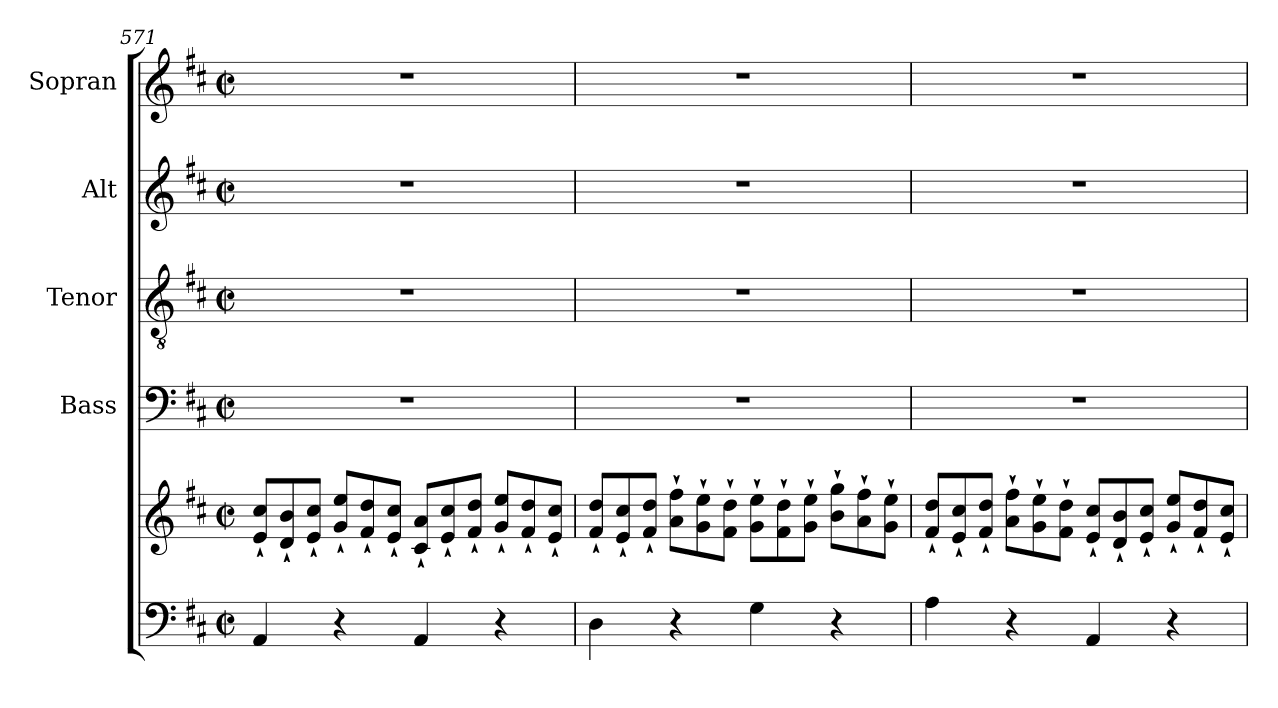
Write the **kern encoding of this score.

**kern	**kern	**kern	**kern	**kern	**kern
*part5	*part5	*part4	*part3	*part2	*part1
*staff6	*staff5	*staff4	*staff3	*staff2	*staff1
*	*	*I"Bass	*I"Tenor	*I"Alt	*I"Sopran
*	*	*I'B.	*I'T.	*I'A.	*I'S.
*clefF4	*clefG2	*clefF4	*clefGv2	*clefG2	*clefG2
*k[f#c#]	*k[f#c#]	*k[f#c#]	*k[f#c#]	*k[f#c#]	*k[f#c#]
*D:	*D:	*D:	*D:	*D:	*D:
*M2/2	*M2/2	*M2/2	*M2/2	*M2/2	*M2/2
*met(c|)	*met(c|)	*met(c|)	*met(c|)	*met(c|)	*met(c|)
*	*Xtuplet	*	*	*	*
=571	=571	=571	=571	=571	=571
4AA/	12e/`< 12cc#/`<L	1r	1r	1r	1r
.	12d/`< 12b/`<	.	.	.	.
.	12e/`< 12cc#/`<J	.	.	.	.
4r	12g/`< 12ee/`<L	.	.	.	.
.	12f#/`< 12dd/`<	.	.	.	.
.	12e/`< 12cc#/`<J	.	.	.	.
4AA/	12c#/`< 12a/`<L	.	.	.	.
.	12e/`< 12cc#/`<	.	.	.	.
.	12f#/`< 12dd/`<J	.	.	.	.
4r	12g/`< 12ee/`<L	.	.	.	.
.	12f#/`< 12dd/`<	.	.	.	.
.	12e/`< 12cc#/`<J	.	.	.	.
=572	=572	=572	=572	=572	=572
4D\	12f#/`< 12dd/`<L	1r	1r	1r	1r
.	12e/`< 12cc#/`<	.	.	.	.
.	12f#/`< 12dd/`<J	.	.	.	.
4r	12a\`> 12ff#\`>L	.	.	.	.
.	12g\`> 12ee\`>	.	.	.	.
.	12f#\`> 12dd\`>J	.	.	.	.
4G\	12g\`> 12ee\`>L	.	.	.	.
.	12f#\`> 12dd\`>	.	.	.	.
.	12g\`> 12ee\`>J	.	.	.	.
4r	12b\`> 12gg\`>L	.	.	.	.
.	12a\`> 12ff#\`>	.	.	.	.
.	12g\`> 12ee\`>J	.	.	.	.
=573	=573	=573	=573	=573	=573
4A\	12f#/`< 12dd/`<L	1r	1r	1r	1r
.	12e/`< 12cc#/`<	.	.	.	.
.	12f#/`< 12dd/`<J	.	.	.	.
4r	12a\`> 12ff#\`>L	.	.	.	.
.	12g\`> 12ee\`>	.	.	.	.
.	12f#\`> 12dd\`>J	.	.	.	.
4AA/	12e/`< 12cc#/`<L	.	.	.	.
.	12d/`< 12b/`<	.	.	.	.
.	12e/`< 12cc#/`<J	.	.	.	.
4r	12g/`< 12ee/`<L	.	.	.	.
.	12f#/`< 12dd/`<	.	.	.	.
.	12e/`< 12cc#/`<J	.	.	.	.
=	=	=	=	=	=
*-	*-	*-	*-	*-	*-
